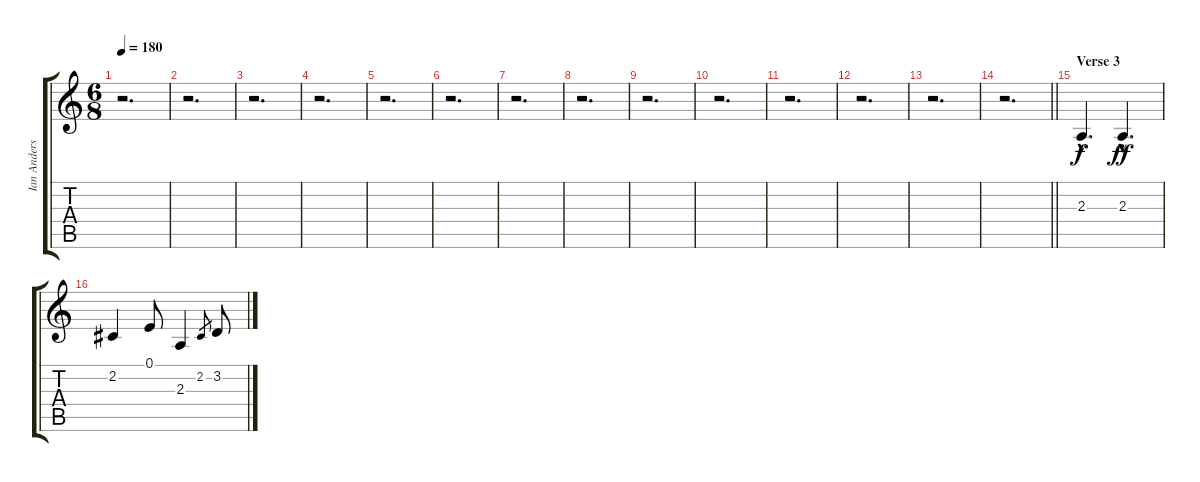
\track ("Ian Anderson - vocals" "Ian Anders") {instrument lead6voice}
\staff {score tabs}
\tuning (E4 B3 G3 D3 A2 E2) {hide}
\ts (6 8)
\tempo 180
\clef g2
\ks c
r.2{d dy f} |
r.2{d} |
r.2{d} |
r.2{d} |
r.2{d} |
r.2{d} |
r.2{d} |
r.2{d} |
r.2{d} |
r.2{d} |
r.2{d} |
r.2{d} |
r.2{d} |
\barLineRight lightlight
r.2{d} |
\section ("" "Verse 3")
2.3{hac}.4{d} 2.3{hac}.4{d dy ff} |
2.2.4 0.1.8 2.3.4 2.2.8{gr} 3.2.8
